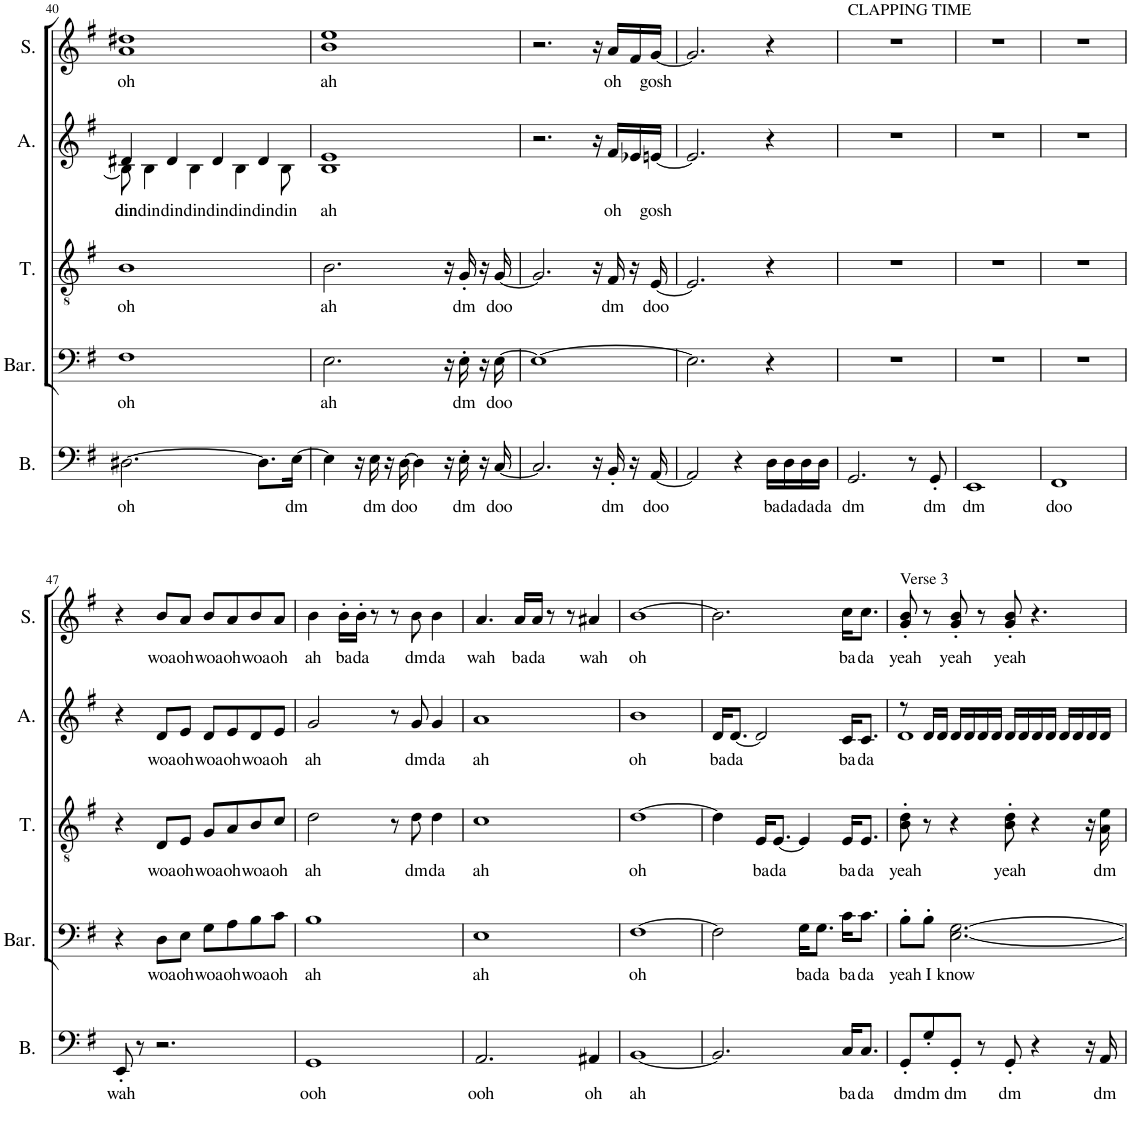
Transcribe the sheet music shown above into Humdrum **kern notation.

**kern	**text	**kern	**text	**kern	**text	**kern	**text	**kern	**text
*part5	*part5	*part4	*part4	*part3	*part3	*part2	*part2	*part1	*part1
*staff5	*staff5	*staff4	*staff4	*staff3	*staff3	*staff2	*staff2	*staff1	*staff1
*I"Bass	*	*I"Baritone	*	*I"Tenor	*	*I"Alto	*	*I"Soprano	*
*I'B.	*	*I'Bar.	*	*I'T.	*	*I'A.	*	*I'S.	*
!!LO:PB:g=z
*clefF4	*	*clefF4	*	*clefGv2	*	*clefG2	*	*clefG2	*
*k[f#]	*	*k[f#]	*	*k[f#]	*	*k[f#]	*	*k[f#]	*
*M4/4	*	*M4/4	*	*M4/4	*	*M4/4	*	*M4/4	*
=40	=40	=40	=40	=40	=40	=40	=40	=40	=40
!	!LO:LY:b	!	!LO:LY:b	!	!LO:LY:b	!	!LO:LY:b	!	!
*	*	*	*	*	*	*^	*	*	*
!	!	!	!	!	!	!	!	!LO:LY:b	!	!LO:LY:b
[2.D#X\	oh	1F#	oh	1B	oh	4d#X/	8B\]	din	1a 1dd#X	oh
!	!	!	!	!	!	!	!	!LO:LY:b	!	!
.	.	.	.	.	.	.	4B\	din	.	.
!	!	!	!	!	!	!	!	!LO:LY:b	!	!
.	.	.	.	.	.	4d#/	.	din	.	.
!	!	!	!	!	!	!	!	!LO:LY:b	!	!
.	.	.	.	.	.	.	4B\	din	.	.
!	!	!	!	!	!	!	!	!LO:LY:b	!	!
.	.	.	.	.	.	4d#/	.	din	.	.
!	!	!	!	!	!	!	!	!LO:LY:b	!	!
.	.	.	.	.	.	.	4B\	din	.	.
!	!	!	!	!	!	!	!	!LO:LY:b	!	!
8.D#\L]	.	.	.	.	.	4d#/	.	din	.	.
!	!	!	!	!	!	!	!	!LO:LY:b	!	!
.	.	.	.	.	.	.	8B\	din	.	.
!	!LO:LY:b	!	!	!	!	!	!	!	!	!
[16E\Jk	dm	.	.	.	.	.	.	.	.	.
=41	=41	=41	=41	=41	=41	=41	=41	=41	=41	=41
!	!	!	!LO:LY:b	!	!LO:LY:b	!	!	!LO:LY:b	!	!LO:LY:b
4E\]	.	2.E\	ah	2.B\	ah	1e	1B	ah	1b 1ee	ah
16r	.	.	.	.	.	.	.	.	.	.
!	!LO:LY:b	!	!	!	!	!	!	!	!	!
16E\	dm	.	.	.	.	.	.	.	.	.
16r	.	.	.	.	.	.	.	.	.	.
!	!LO:LY:b	!	!	!	!	!	!	!	!	!
[16D\	doo	.	.	.	.	.	.	.	.	.
4D\]	.	.	.	.	.	.	.	.	.	.
16r	.	16r	.	16r	.	.	.	.	.	.
!	!LO:LY:b	!	!LO:LY:b	!	!LO:LY:b	!	!	!	!	!
16E'\	dm	16E'\	dm	16G'/	dm	.	.	.	.	.
16r	.	16r	.	16r	.	.	.	.	.	.
!	!LO:LY:b	!	!LO:LY:b	!	!LO:LY:b	!	!	!	!	!
[16C/	doo	[16E\	doo	[16G/	doo	.	.	.	.	.
*	*	*	*	*	*	*v	*v	*	*	*
=42	=42	=42	=42	=42	=42	=42	=42	=42	=42
2.C/]	.	1E_	.	2.G/]	.	2.r	.	2.r	.
16r	.	.	.	16r	.	16r	.	16r	.
!	!LO:LY:b	!	!	!	!LO:LY:b	!	!LO:LY:b	!	!LO:LY:b
16BB'/	dm	.	.	16F#/	dm	16f#/LL	oh	16a/LL	oh
16r	.	.	.	16r	.	16e-X/	.	16f#/	.
!	!LO:LY:b	!	!	!	!LO:LY:b	!	!LO:LY:b	!	!LO:LY:b
[16AA/	doo	.	.	[16E/	doo	[16en/JJ	gosh	[16g/JJ	gosh
=43	=43	=43	=43	=43	=43	=43	=43	=43	=43
2AA/]	.	2.E\]	.	2.E/]	.	2.e/]	.	2.g/]	.
4r	.	.	.	.	.	.	.	.	.
!	!LO:LY:b	!	!	!	!	!	!	!	!
16D\LL	ba	4r	.	4r	.	4r	.	4r	.
!	!LO:LY:b	!	!	!	!	!	!	!	!
16D\	da	.	.	.	.	.	.	.	.
!	!LO:LY:b	!	!	!	!	!	!	!	!
16D\	da	.	.	.	.	.	.	.	.
!	!LO:LY:b	!	!	!	!	!	!	!	!
16D\JJ	da	.	.	.	.	.	.	.	.
=44	=44	=44	=44	=44	=44	=44	=44	=44	=44
!	!	!	!	!	!	!	!	!LO:TX:a:t=CLAPPING TIME	!
!	!LO:LY:b	!	!	!	!	!	!	!	!
2.GG/	dm	1r	.	1r	.	1r	.	1r	.
8r	.	.	.	.	.	.	.	.	.
!	!LO:LY:b	!	!	!	!	!	!	!	!
8GG'/	dm	.	.	.	.	.	.	.	.
=45	=45	=45	=45	=45	=45	=45	=45	=45	=45
!	!LO:LY:b	!	!	!	!	!	!	!	!
1EE	dm	1r	.	1r	.	1r	.	1r	.
=46	=46	=46	=46	=46	=46	=46	=46	=46	=46
!	!LO:LY:b	!	!	!	!	!	!	!	!
1FF#	doo	1r	.	1r	.	1r	.	1r	.
!!LO:LB:g=z
=47	=47	=47	=47	=47	=47	=47	=47	=47	=47
!	!LO:LY:b	!	!	!	!	!	!	!	!
8EE'/	wah	4r	.	4r	.	4r	.	4r	.
8r	.	.	.	.	.	.	.	.	.
!	!	!	!LO:LY:b	!	!LO:LY:b	!	!LO:LY:b	!	!LO:LY:b
2.r	.	8D\L	woa	8D/L	woa	8d/L	woa	8b/L	woa
!	!	!	!LO:LY:b	!	!LO:LY:b	!	!LO:LY:b	!	!LO:LY:b
.	.	8E\J	oh	8E/J	oh	8e/J	oh	8a/J	oh
!	!	!	!LO:LY:b	!	!LO:LY:b	!	!LO:LY:b	!	!LO:LY:b
.	.	8G\L	woa	8G/L	woa	8d/L	woa	8b/L	woa
!	!	!	!LO:LY:b	!	!LO:LY:b	!	!LO:LY:b	!	!LO:LY:b
.	.	8A\	oh	8A/	oh	8e/	oh	8a/	oh
!	!	!	!LO:LY:b	!	!LO:LY:b	!	!LO:LY:b	!	!LO:LY:b
.	.	8B\	woa	8B/	woa	8d/	woa	8b/	woa
!	!	!	!LO:LY:b	!	!LO:LY:b	!	!LO:LY:b	!	!LO:LY:b
.	.	8c\J	oh	8c/J	oh	8e/J	oh	8a/J	oh
=48	=48	=48	=48	=48	=48	=48	=48	=48	=48
!	!LO:LY:b	!	!LO:LY:b	!	!LO:LY:b	!	!LO:LY:b	!	!LO:LY:b
1GG	ooh	1B	ah	2d\	ah	2g/	ah	4b\	ah
!	!	!	!	!	!	!	!	!	!LO:LY:b
.	.	.	.	.	.	.	.	16b'\LL	ba
!	!	!	!	!	!	!	!	!	!LO:LY:b
.	.	.	.	.	.	.	.	16b'\JJ	da
.	.	.	.	.	.	.	.	8r	.
.	.	.	.	8r	.	8r	.	8r	.
!	!	!	!	!	!LO:LY:b	!	!LO:LY:b	!	!LO:LY:b
.	.	.	.	8d\	dm	8g/	dm	8b\	dm
!	!	!	!	!	!LO:LY:b	!	!LO:LY:b	!	!LO:LY:b
.	.	.	.	4d\	da	4g/	da	4b\	da
=49	=49	=49	=49	=49	=49	=49	=49	=49	=49
!	!LO:LY:b	!	!LO:LY:b	!	!LO:LY:b	!	!LO:LY:b	!	!LO:LY:b
2.AA/	ooh	1E	ah	1c	ah	1a	ah	4.a/	wah
!	!	!	!	!	!	!	!	!	!LO:LY:b
.	.	.	.	.	.	.	.	16a/LL	ba
!	!	!	!	!	!	!	!	!	!LO:LY:b
.	.	.	.	.	.	.	.	16a/JJ	da
.	.	.	.	.	.	.	.	8r	.
.	.	.	.	.	.	.	.	8r	.
!	!LO:LY:b	!	!	!	!	!	!	!	!LO:LY:b
4AA#X/	oh	.	.	.	.	.	.	4a#X/	wah
=50	=50	=50	=50	=50	=50	=50	=50	=50	=50
!	!LO:LY:b	!	!LO:LY:b	!	!LO:LY:b	!	!LO:LY:b	!	!LO:LY:b
[1BB	ah	[1F#	oh	[1d	oh	1b	oh	[1b	oh
=51	=51	=51	=51	=51	=51	=51	=51	=51	=51
!	!	!	!	!	!	!	!LO:LY:b	!	!
2.BB/]	.	2F#\]	.	4d\]	.	16d/KL	ba	2.b\]	.
!	!	!	!	!	!	!	!LO:LY:b	!	!
.	.	.	.	.	.	[8.d/J	da	.	.
!	!	!	!	!	!LO:LY:b	!	!	!	!
.	.	.	.	16E/KL	ba	2d/]	.	.	.
!	!	!	!	!	!LO:LY:b	!	!	!	!
.	.	.	.	[8.E/J	da	.	.	.	.
!	!	!	!LO:LY:b	!	!	!	!	!	!
.	.	16G\KL	ba	4E/]	.	.	.	.	.
!	!	!	!LO:LY:b	!	!	!	!	!	!
.	.	8.G\J	da	.	.	.	.	.	.
!	!LO:LY:b	!	!LO:LY:b	!	!LO:LY:b	!	!LO:LY:b	!	!LO:LY:b
16C/KL	ba	16c\KL	ba	16E/KL	ba	16c/KL	ba	16cc\KL	ba
!	!LO:LY:b	!	!LO:LY:b	!	!LO:LY:b	!	!LO:LY:b	!	!LO:LY:b
8.C/J	da	8.c\J	da	8.E/J	da	8.c/J	da	8.cc\J	da
=52	=52	=52	=52	=52	=52	=52	=52	=52	=52
!	!	!	!	!	!	!	!	!LO:TX:a:t=Verse 3	!
!	!LO:LY:b	!	!LO:LY:b	!	!LO:LY:b	!	!	!	!LO:LY:b
*	*	*	*	*	*	*^	*	*	*
8GG'/L	dm	8B'\L	yeah	8B\' 8d\'	yeah	8r	1d	.	8g/' 8b/'	yeah
!	!LO:LY:b	!	!LO:LY:b	!	!	!	!	!	!	!
8G'/	dm	8B'\J	I	8r	.	16d/LL	.	.	8r	.
.	.	.	.	.	.	16d/JJ	.	.	.	.
!	!LO:LY:b	!	!LO:LY:b	!	!	!	!	!	!	!LO:LY:b
8GG'/J	dm	[2.E\ [2.G\	know	4r	.	16d/LL	.	.	8g/' 8b/'	yeah
.	.	.	.	.	.	16d/	.	.	.	.
8r	.	.	.	.	.	16d/	.	.	8r	.
.	.	.	.	.	.	16d/JJ	.	.	.	.
!	!LO:LY:b	!	!	!	!LO:LY:b	!	!	!	!	!LO:LY:b
8GG'/	dm	.	.	8B\' 8d\'	yeah	16d/LL	.	.	8g/' 8b/'	yeah
.	.	.	.	.	.	16d/	.	.	.	.
4r	.	.	.	4r	.	16d/	.	.	4.r	.
.	.	.	.	.	.	16d/JJ	.	.	.	.
.	.	.	.	.	.	16d/LL	.	.	.	.
.	.	.	.	.	.	16d/	.	.	.	.
16r	.	.	.	16r	.	16d/	.	.	.	.
!	!LO:LY:b	!	!	!	!LO:LY:b	!	!	!	!	!
16AA/	dm	.	.	16A\ 16e\	dm	16d/JJ	.	.	.	.
*	*	*	*	*	*	*v	*v	*	*	*
=	=	=	=	=	=	=	=	=	=
*-	*-	*-	*-	*-	*-	*-	*-	*-	*-
